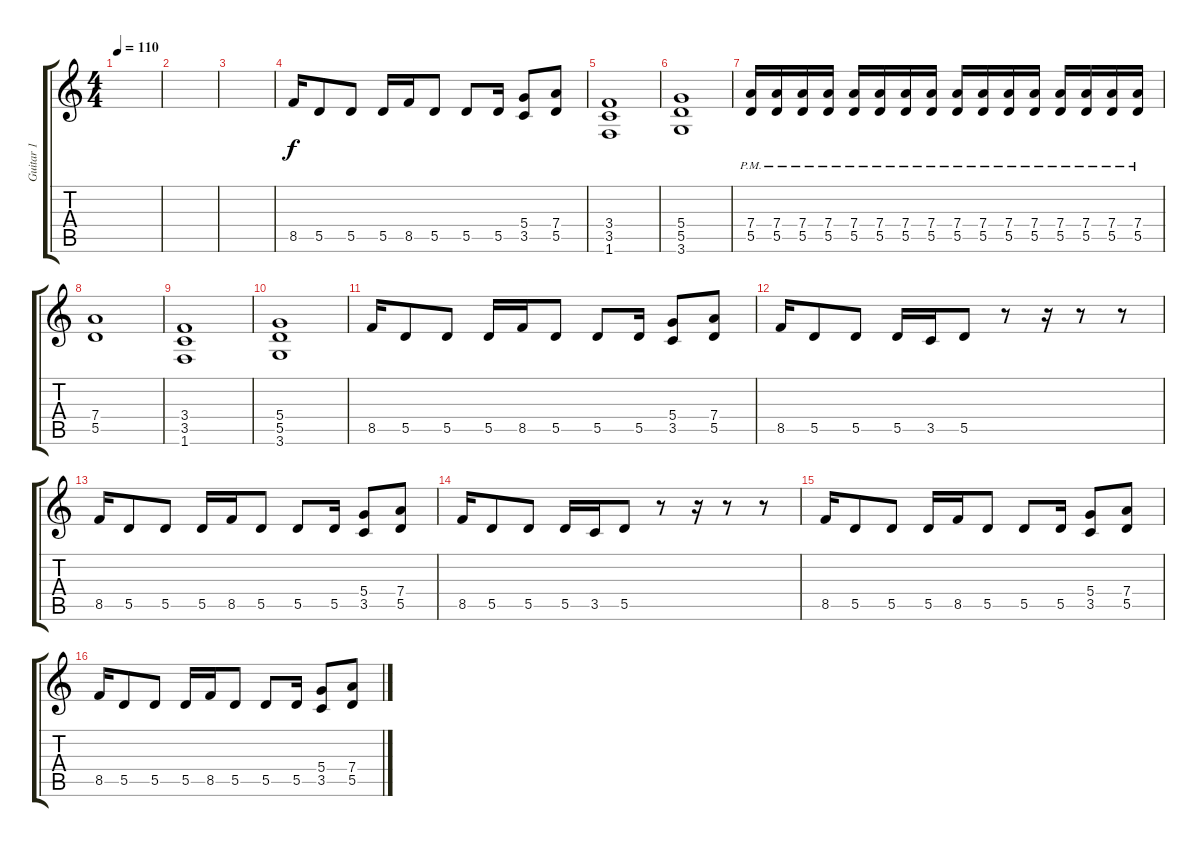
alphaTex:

\track ("Guitar 1" "Guitar 1") {instrument distortionguitar}
\staff {score tabs}
\tuning (E4 B3 G3 D3 A2 E2) {hide}
\ts (4 4)
\tempo 110
\clef g2
\ks c
|
|
|
8.5.16 5.5.8 5.5.8 5.5.16 8.5.16 5.5.8 5.5.8 5.5.16 (5.4 3.5).8 (7.4 5.5).8 |
(3.4 3.5 1.6).1 |
(5.4 5.5 3.6).1 |
(7.4{pm} 5.5{pm}).16 (7.4{pm} 5.5{pm}).16 (7.4{pm} 5.5{pm}).16 (7.4{pm} 5.5{pm}).16 (7.4{pm} 5.5{pm}).16 (7.4{pm} 5.5{pm}).16 (7.4{pm} 5.5{pm}).16 (7.4{pm} 5.5{pm}).16 (7.4{pm} 5.5{pm}).16 (7.4{pm} 5.5{pm}).16 (7.4{pm} 5.5{pm}).16 (7.4{pm} 5.5{pm}).16 (7.4{pm} 5.5{pm}).16 (7.4{pm} 5.5{pm}).16 (7.4{pm} 5.5{pm}).16 (7.4{pm} 5.5{pm}).16 |
(7.4 5.5).1 |
(3.4 3.5 1.6).1 |
(5.4 5.5 3.6).1 |
8.5.16 5.5.8 5.5.8 5.5.16 8.5.16 5.5.8 5.5.8 5.5.16 (5.4 3.5).8 (7.4 5.5).8 |
8.5.16 5.5.8 5.5.8 5.5.16 3.5.16 5.5.8 r.8 r.16 r.8 r.8 |
8.5.16 5.5.8 5.5.8 5.5.16 8.5.16 5.5.8 5.5.8 5.5.16 (5.4 3.5).8 (7.4 5.5).8 |
8.5.16 5.5.8 5.5.8 5.5.16 3.5.16 5.5.8 r.8 r.16 r.8 r.8 |
8.5.16 5.5.8 5.5.8 5.5.16 8.5.16 5.5.8 5.5.8 5.5.16 (5.4 3.5).8 (7.4 5.5).8 |
8.5.16 5.5.8 5.5.8 5.5.16 8.5.16 5.5.8 5.5.8 5.5.16 (5.4 3.5).8 (7.4 5.5).8
